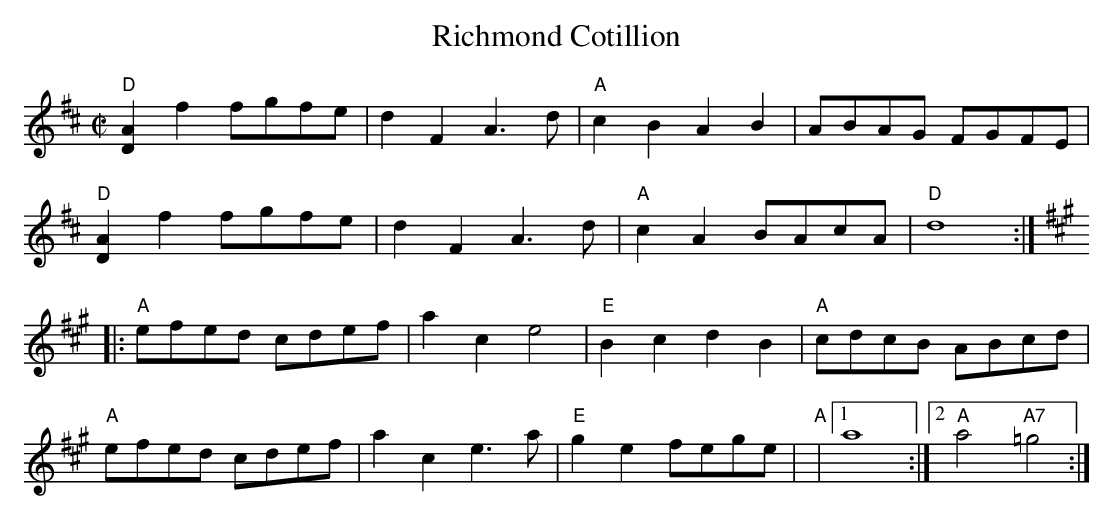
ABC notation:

X:1
T:Richmond Cotillion
M:C|
K:D
"D"[D2A2] f2 fgfe|d2F2A3d|"A"c2B2A2B2|ABAG FGFE|
"D"[D2A2] f2 fgfe|d2F2A3d|"A"c2A2BAcA|"D"d8:|
K:A
|:"A"efed cdef|a2c2e4|"E"B2c2d2B2|"A"cdcB ABcd|
"A"efed cdef|a2c2e3a|"E"g2e2fege|"A"|1 a8:|2 "A"a4"A7"=g4:|
